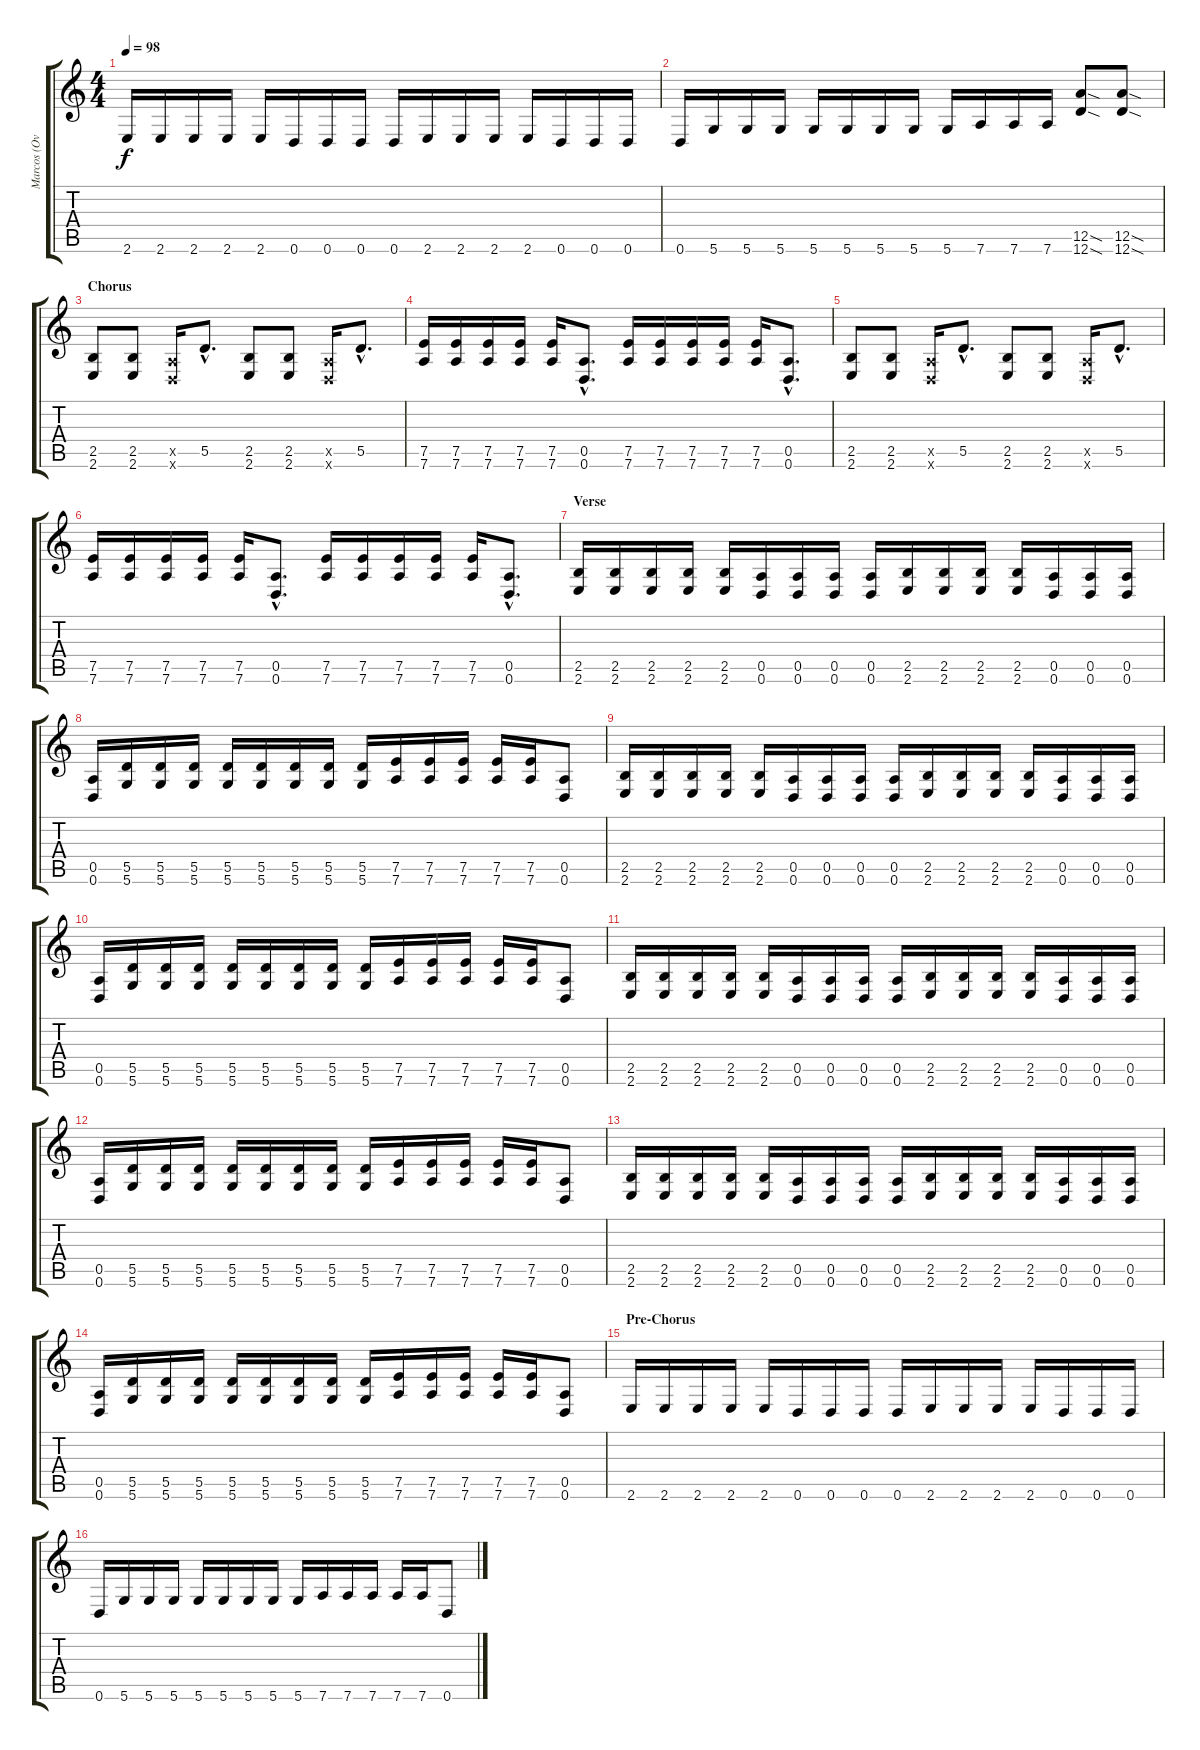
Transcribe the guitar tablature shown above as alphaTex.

\track ("Marcos (Ovrdriven)" "Marcos (Ov") {instrument overdrivenguitar}
\staff {score tabs}
\tuning (E4 B3 G3 D3 A2 D2) {hide}
\ts (4 4)
\tempo 98
\clef g2
\ks c
2.6.16{dy f} 2.6.16 2.6.16 2.6.16 2.6.16 0.6.16 0.6.16 0.6.16 0.6.16 2.6.16 2.6.16 2.6.16 2.6.16 0.6.16 0.6.16 0.6.16 |
0.6.16 5.6.16 5.6.16 5.6.16 5.6.16 5.6.16 5.6.16 5.6.16 5.6.16 7.6.16 7.6.16 7.6.16 (12.5{sod} 12.6{sod}).8 (12.5{sod} 12.6{sod}).8 |
\section ("" "Chorus")
(2.5 2.6).8 (2.5 2.6).8 (0.5{x} 0.6{x}).16 5.5{hac}.8{d} (2.5 2.6).8 (2.5 2.6).8 (0.5{x} 0.6{x}).16 5.5{hac}.8{d} |
(7.5 7.6).16 (7.5 7.6).16 (7.5 7.6).16 (7.5 7.6).16 (7.5 7.6).16 (0.5{hac} 0.6{hac}).8{d} (7.5 7.6).16 (7.5 7.6).16 (7.5 7.6).16 (7.5 7.6).16 (7.5 7.6).16 (0.5{hac} 0.6{hac}).8{d} |
(2.5 2.6).8 (2.5 2.6).8 (0.5{x} 0.6{x}).16 5.5{hac}.8{d} (2.5 2.6).8 (2.5 2.6).8 (0.5{x} 0.6{x}).16 5.5{hac}.8{d} |
(7.5 7.6).16 (7.5 7.6).16 (7.5 7.6).16 (7.5 7.6).16 (7.5 7.6).16 (0.5{hac} 0.6{hac}).8{d} (7.5 7.6).16 (7.5 7.6).16 (7.5 7.6).16 (7.5 7.6).16 (7.5 7.6).16 (0.5{hac} 0.6{hac}).8{d} |
\section ("" "Verse")
(2.5 2.6).16{volume 8} (2.5 2.6).16 (2.5 2.6).16 (2.5 2.6).16 (2.5 2.6).16 (0.5 0.6).16 (0.5 0.6).16 (0.5 0.6).16 (0.5 0.6).16 (2.5 2.6).16 (2.5 2.6).16 (2.5 2.6).16 (2.5 2.6).16 (0.5 0.6).16 (0.5 0.6).16 (0.5 0.6).16 |
(0.5 0.6).16 (5.5 5.6).16 (5.5 5.6).16 (5.5 5.6).16 (5.5 5.6).16 (5.5 5.6).16 (5.5 5.6).16 (5.5 5.6).16 (5.5 5.6).16 (7.5 7.6).16 (7.5 7.6).16 (7.5 7.6).16 (7.5 7.6).16 (7.5 7.6).16 (0.5 0.6).8 |
(2.5 2.6).16{volume 8} (2.5 2.6).16 (2.5 2.6).16 (2.5 2.6).16 (2.5 2.6).16 (0.5 0.6).16 (0.5 0.6).16 (0.5 0.6).16 (0.5 0.6).16 (2.5 2.6).16 (2.5 2.6).16 (2.5 2.6).16 (2.5 2.6).16 (0.5 0.6).16 (0.5 0.6).16 (0.5 0.6).16 |
(0.5 0.6).16 (5.5 5.6).16 (5.5 5.6).16 (5.5 5.6).16 (5.5 5.6).16 (5.5 5.6).16 (5.5 5.6).16 (5.5 5.6).16 (5.5 5.6).16 (7.5 7.6).16 (7.5 7.6).16 (7.5 7.6).16 (7.5 7.6).16 (7.5 7.6).16 (0.5 0.6).8 |
(2.5 2.6).16{volume 8} (2.5 2.6).16 (2.5 2.6).16 (2.5 2.6).16 (2.5 2.6).16 (0.5 0.6).16 (0.5 0.6).16 (0.5 0.6).16 (0.5 0.6).16 (2.5 2.6).16 (2.5 2.6).16 (2.5 2.6).16 (2.5 2.6).16 (0.5 0.6).16 (0.5 0.6).16 (0.5 0.6).16 |
(0.5 0.6).16 (5.5 5.6).16 (5.5 5.6).16 (5.5 5.6).16 (5.5 5.6).16 (5.5 5.6).16 (5.5 5.6).16 (5.5 5.6).16 (5.5 5.6).16 (7.5 7.6).16 (7.5 7.6).16 (7.5 7.6).16 (7.5 7.6).16 (7.5 7.6).16 (0.5 0.6).8 |
(2.5 2.6).16{volume 8} (2.5 2.6).16 (2.5 2.6).16 (2.5 2.6).16 (2.5 2.6).16 (0.5 0.6).16 (0.5 0.6).16 (0.5 0.6).16 (0.5 0.6).16 (2.5 2.6).16 (2.5 2.6).16 (2.5 2.6).16 (2.5 2.6).16 (0.5 0.6).16 (0.5 0.6).16 (0.5 0.6).16 |
(0.5 0.6).16 (5.5 5.6).16 (5.5 5.6).16 (5.5 5.6).16 (5.5 5.6).16 (5.5 5.6).16 (5.5 5.6).16 (5.5 5.6).16 (5.5 5.6).16{volume 13} (7.5 7.6).16 (7.5 7.6).16 (7.5 7.6).16 (7.5 7.6).16 (7.5 7.6).16 (0.5 0.6).8 |
\section ("" "Pre-Chorus")
2.6.16 2.6.16 2.6.16 2.6.16 2.6.16 0.6.16 0.6.16 0.6.16 0.6.16 2.6.16 2.6.16 2.6.16 2.6.16 0.6.16 0.6.16 0.6.16 |
0.6.16 5.6.16 5.6.16 5.6.16 5.6.16 5.6.16 5.6.16 5.6.16 5.6.16 7.6.16 7.6.16 7.6.16 7.6.16 7.6.16 0.6.8
